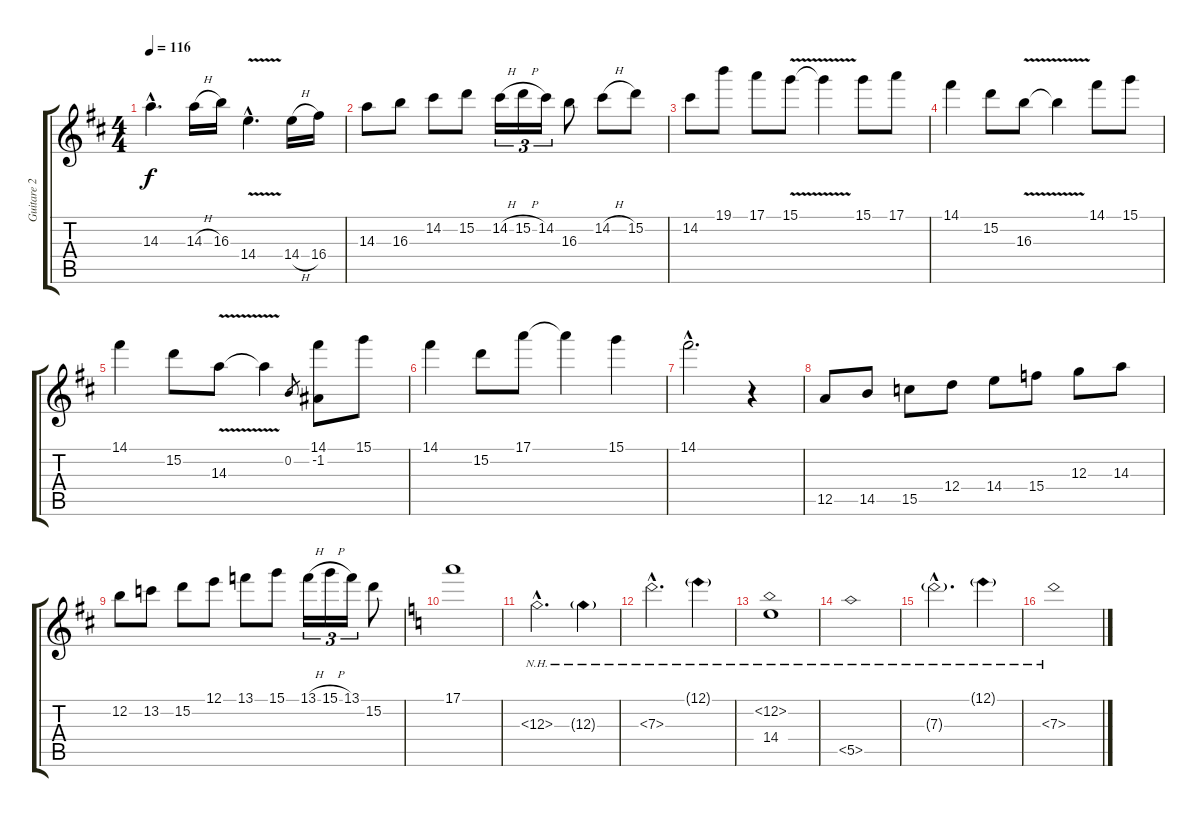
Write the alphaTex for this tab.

\track ("Guitare 2 " "Guitare 2 ") {instrument distortionguitar}
\staff {score tabs}
\tuning (E4 B3 G3 D3 A2 E2) {hide}
\ts (4 4)
\tempo 116
\clef g2
\ks d
14.3{hac t}.4{d dy f} 14.3{h}.16 16.3.16 14.4{v hac}.4{d} 14.4{h}.16 16.4.16 |
14.3.8 16.3.8 14.2.8 15.2.8 14.2{h}.16{tu (3 2)} 15.2{h}.16{tu (3 2)} 14.2.16{tu (3 2)} 16.3.8 14.2{h}.8 15.2.8 |
14.2.8 19.1.8 17.1.8 15.1{v}.8 15.1{t}.4 15.1.8 17.1.8 |
14.1.4 15.2.8 16.3{v}.8 16.3{t}.4 14.1.8 15.1.8 |
14.1.4 15.2.8 14.3{v}.8 14.3{t}.4 0.2.8{gr} (14.1 -1.2).8 15.1.8 |
14.1.4 15.2.8 17.1.8 17.1{t}.4 15.1.4 |
14.1{hac}.2{d} r.4 |
12.5.8 14.5.8 15.5.8 12.4.8 14.4.8 15.4.8 12.3.8 14.3.8 |
12.2.8 13.2.8 15.2.8 12.1.8 13.1.8 15.1.8 13.1{h}.16{tu (3 2)} 15.1{h}.16{tu (3 2)} 13.1.16{tu (3 2)} 15.2.8 |
\ks c
17.1.1 |
12.3{nh hac}.2{d volume 7} 12.3{nh g}.4 |
7.3{nh hac}.2{d} 12.1{nh g}.4 |
(12.2{nh} 14.4).1 |
5.5{nh}.1 |
7.3{nh g hac}.2{d} 12.1{nh g}.4 |
7.3{nh}.1
